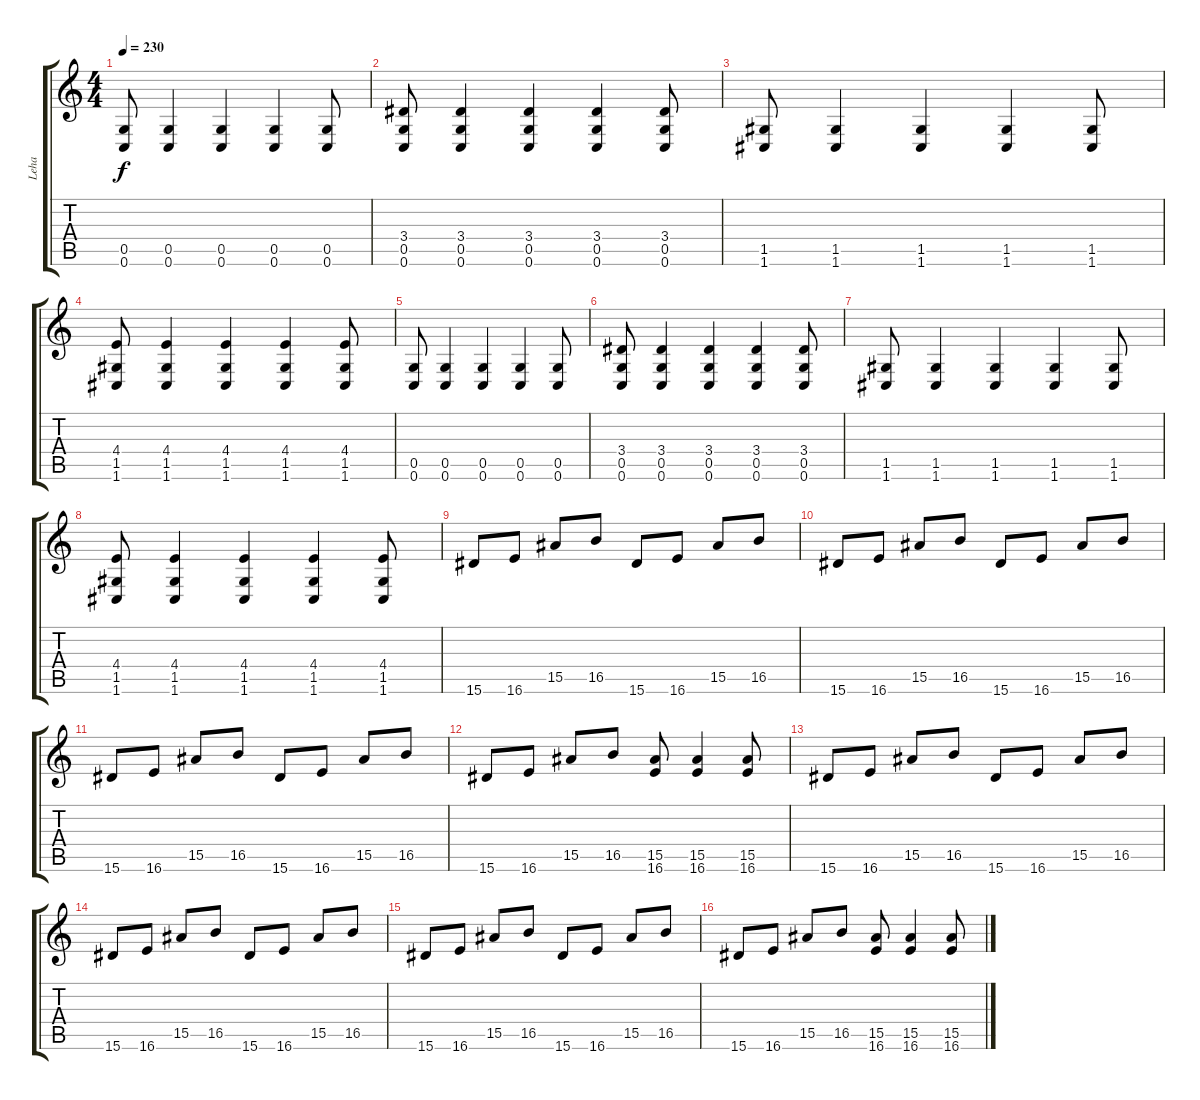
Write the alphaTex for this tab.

\track ("Leha" "Leha") {instrument distortionguitar}
\staff {score tabs}
\tuning (D4 A3 F3 C3 G2 C2) {hide}
\ts (4 4)
\tempo 230
\clef g2
\ks c
(0.5 0.6).8{dy f} (0.5 0.6).4 (0.5 0.6).4 (0.5 0.6).4 (0.5 0.6).8 |
(3.4 0.5 0.6).8 (3.4 0.5 0.6).4 (3.4 0.5 0.6).4 (3.4 0.5 0.6).4 (3.4 0.5 0.6).8 |
(1.5 1.6).8 (1.5 1.6).4 (1.5 1.6).4 (1.5 1.6).4 (1.5 1.6).8 |
(4.4 1.5 1.6).8 (4.4 1.5 1.6).4 (4.4 1.5 1.6).4 (4.4 1.5 1.6).4 (4.4 1.5 1.6).8 |
(0.5 0.6).8 (0.5 0.6).4 (0.5 0.6).4 (0.5 0.6).4 (0.5 0.6).8 |
(3.4 0.5 0.6).8 (3.4 0.5 0.6).4 (3.4 0.5 0.6).4 (3.4 0.5 0.6).4 (3.4 0.5 0.6).8 |
(1.5 1.6).8 (1.5 1.6).4 (1.5 1.6).4 (1.5 1.6).4 (1.5 1.6).8 |
(4.4 1.5 1.6).8 (4.4 1.5 1.6).4 (4.4 1.5 1.6).4 (4.4 1.5 1.6).4 (4.4 1.5 1.6).8 |
15.6.8 16.6.8 15.5.8 16.5.8 15.6.8 16.6.8 15.5.8 16.5.8 |
15.6.8 16.6.8 15.5.8 16.5.8 15.6.8 16.6.8 15.5.8 16.5.8 |
15.6.8 16.6.8 15.5.8 16.5.8 15.6.8 16.6.8 15.5.8 16.5.8 |
15.6.8 16.6.8 15.5.8 16.5.8 (15.5 16.6).8 (15.5 16.6).4 (15.5 16.6).8 |
15.6.8 16.6.8 15.5.8 16.5.8 15.6.8 16.6.8 15.5.8 16.5.8 |
15.6.8 16.6.8 15.5.8 16.5.8 15.6.8 16.6.8 15.5.8 16.5.8 |
15.6.8 16.6.8 15.5.8 16.5.8 15.6.8 16.6.8 15.5.8 16.5.8 |
15.6.8 16.6.8 15.5.8 16.5.8 (15.5 16.6).8 (15.5 16.6).4 (15.5 16.6).8
